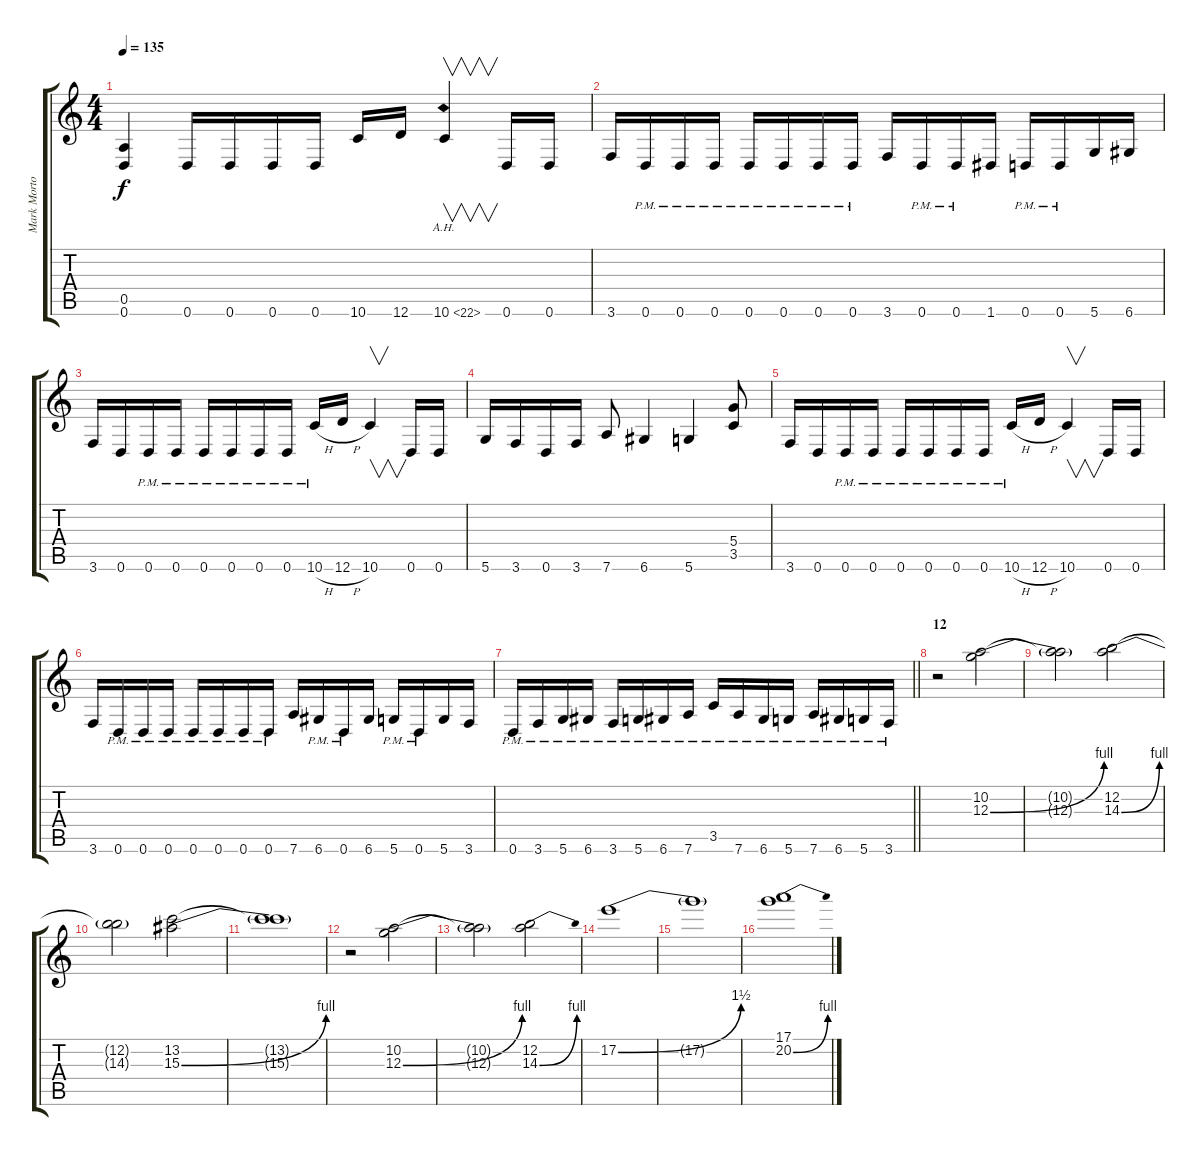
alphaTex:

\track ("Mark Morton" "Mark Morto") {instrument distortionguitar}
\staff {score tabs}
\tuning (E4 B3 G3 D3 A2 D2) {hide}
\ts (4 4)
\tempo 135
\clef g2
\ks c
(0.5 0.6).4{dy f} 0.6.16 0.6.16 0.6.16 0.6.16 10.6.16 12.6.16 10.6{ah 12}.4{v} 0.6.16 0.6.16 |
3.6.16 0.6{pm}.16 0.6{pm}.16 0.6{pm}.16 0.6{pm}.16 0.6{pm}.16 0.6{pm}.16 0.6{pm}.16 3.6.16 0.6{pm}.16 0.6{pm}.16 1.6.16 0.6{pm}.16 0.6{pm}.16 5.6.16 6.6.16 |
3.6.16 0.6.16 0.6{pm}.16 0.6{pm}.16 0.6{pm}.16 0.6{pm}.16 0.6{pm}.16 0.6{pm}.16 10.6{h pm}.16 12.6{h}.16 10.6.4{v} 0.6.16 0.6.16 |
5.6.16 3.6.16 0.6.16 3.6.16 7.6.8 6.6.4 5.6.4 (5.4 3.5).8 |
3.6.16 0.6.16 0.6{pm}.16 0.6{pm}.16 0.6{pm}.16 0.6{pm}.16 0.6{pm}.16 0.6{pm}.16 10.6{h pm}.16 12.6{h}.16 10.6.4{v} 0.6.16 0.6.16 |
3.6.16 0.6{pm}.16 0.6{pm}.16 0.6{pm}.16 0.6{pm}.16 0.6{pm}.16 0.6{pm}.16 0.6{pm}.16 7.6.16 6.6{pm}.16 0.6{pm}.16 6.6.16 5.6{pm}.16 0.6{pm}.16 5.6.16 3.6.16 |
\barLineRight lightlight
0.6{pm}.16 3.6{pm}.16 5.6{pm}.16 6.6{pm}.16 3.6{pm}.16 5.6{pm}.16 6.6{pm}.16 7.6{pm}.16 3.5{pm}.16 7.6{pm}.16 6.6{pm}.16 5.6{pm}.16 7.6{pm}.16 6.6{pm}.16 5.6{pm}.16 3.6{pm}.16 |
\section ("" "12")
r.2 (10.2 12.3{be (bend 0 0 60 4)}).2 |
(10.2{t} 12.3{t}).2 (12.2 14.3{be (bend 0 0 60 4)}).2 |
(12.2{t} 14.3{t}).2 (13.2 15.3{be (bend 0 0 60 4)}).2 |
(13.2{t} 15.3{t}).1 |
r.2 (10.2 12.3{be (bend 0 0 60 4)}).2 |
(10.2{t} 12.3{t}).2 (12.2 14.3{be (bend 0 0 60 4)}).2 |
17.2{be (bend 0 0 60 6)}.1 |
17.2{t}.1 |
(17.1 20.2{be (bend 0 0 60 4)}).1
